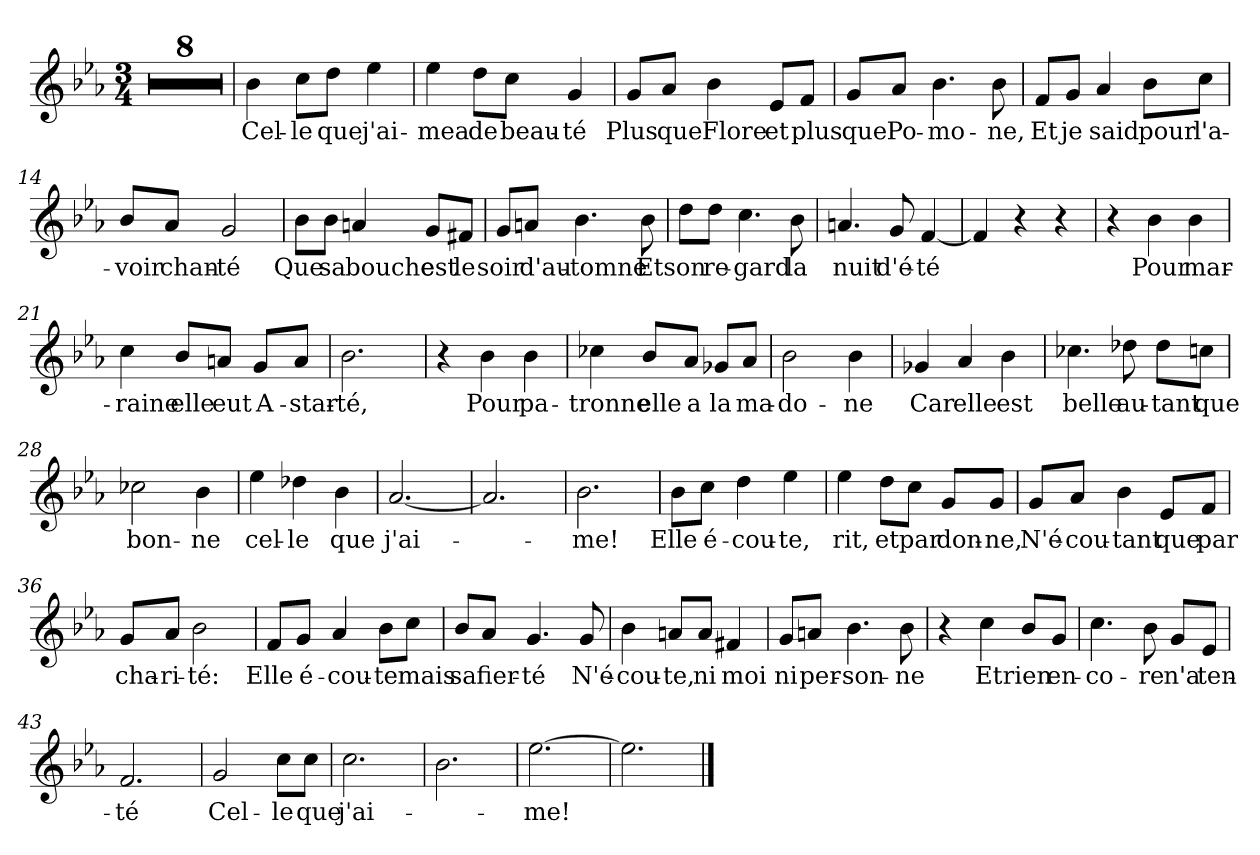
**kern	**text
*part1	*part1
*staff1	*staff1
*clefG2	*
*k[b-e-a-]	*
*M3/4	*
=1	=1
2.r	.
=2	=2
2.r	.
=3	=3
2.r	.
=4	=4
2.r	.
=5	=5
2.r	.
=6	=6
2.r	.
=7	=7
2.r	.
=8	=8
2.r	.
=9	=9
!	!LO:LY:b
4b-\	Cel-
!	!LO:LY:b
8cc\L	-le
!	!LO:LY:b
8dd\J	que
!	!LO:LY:b
4ee-\	j'ai-
=10	=10
!	!LO:LY:b
4ee-\	-mea
!	!LO:LY:b
8dd\L	de
!	!LO:LY:b
8cc\J	beau-
!	!LO:LY:b
4g/	-té
=11	=11
!	!LO:LY:b
8g/L	Plus
!	!LO:LY:b
8a-/J	que
!	!LO:LY:b
4b-\	Flore
!	!LO:LY:b
8e-/L	et
!	!LO:LY:b
8f/J	plus
!!LO:LB:g=z
=12	=12
!	!LO:LY:b
8g/L	que
!	!LO:LY:b
8a-/J	Po-
!	!LO:LY:b
4.b-\	-mo-
!	!LO:LY:b
8b-\	-ne,
=13	=13
!	!LO:LY:b
8f/L	Et
!	!LO:LY:b
8g/J	je
!	!LO:LY:b
4a-/	said
!	!LO:LY:b
8b-\L	pour
!	!LO:LY:b
8cc\J	l'a-
=14	=14
!	!LO:LY:b
8b-/L	-voir
!	!LO:LY:b
8a-/J	chan-
!	!LO:LY:b
2g/	-té
=15	=15
!	!LO:LY:b
8b-\L	Que
!	!LO:LY:b
8b-\J	sa
!	!LO:LY:b
4an/	bouche
!	!LO:LY:b
8g/L	est
!	!LO:LY:b
8f#X/J	le
=16	=16
!	!LO:LY:b
8g/L	soir
!	!LO:LY:b
8an/J	d'au-
!	!LO:LY:b
4.b-\	-tomne
!	!LO:LY:b
8b-\	Et
=17	=17
!	!LO:LY:b
8dd\L	son
!	!LO:LY:b
8dd\J	re-
!	!LO:LY:b
4.cc\	-gard
!	!LO:LY:b
8b-\	la
!!LO:LB:g=z
=18	=18
!	!LO:LY:b
4.an/	nuit
!	!LO:LY:b
8g/	d'é-
!	!LO:LY:b
[4f/	-té
=19	=19
4f/]	.
4r	.
4r	.
=20	=20
4r	.
!	!LO:LY:b
4b-\	Pour
!	!LO:LY:b
4b-\	mar-
=21	=21
!	!LO:LY:b
4cc\	-raine
!	!LO:LY:b
8b-/L	elle
!	!LO:LY:b
8an/J	eut
!	!LO:LY:b
8g/L	A-
!	!LO:LY:b
8a/J	-star-
=22	=22
!	!LO:LY:b
2.b-\	-té,
=23	=23
4r	.
!	!LO:LY:b
4b-\	Pour
!	!LO:LY:b
4b-\	pa-
=24	=24
!	!LO:LY:b
4cc-X\	-tronne
!	!LO:LY:b
8b-/L	elle
!	!LO:LY:b
8a-/J	a
!	!LO:LY:b
8g-X/L	la
!	!LO:LY:b
8a-/J	ma-
=25	=25
!	!LO:LY:b
2b-\	-do-
!	!LO:LY:b
4b-\	-ne
=26	=26
!	!LO:LY:b
4g-X/	Car
!	!LO:LY:b
4a-/	elle
!	!LO:LY:b
4b-\	est
!!LO:LB:g=z
=27	=27
!	!LO:LY:b
4.cc-X\	belle
!	!LO:LY:b
8dd-X\	au-
!	!LO:LY:b
8dd-\L	-tant
!	!LO:LY:b
8ccn\J	que
=28	=28
!	!LO:LY:b
2cc-X\	bon-
!	!LO:LY:b
4b-\	-ne
=29	=29
!	!LO:LY:b
4ee-\	cel-
!	!LO:LY:b
4dd-X\	-le
!	!LO:LY:b
4b-\	que
=30	=30
!	!LO:LY:b
[2.a-/	j'ai-
=31	=31
2.a-/]	.
=32	=32
!	!LO:LY:b
2.b-\	-me!
=33	=33
!	!LO:LY:b
8b-\L	Elle
!	!LO:LY:b
8cc\J	é-
!	!LO:LY:b
4dd\	-cou-
!	!LO:LY:b
4ee-\	-te,
=34	=34
!	!LO:LY:b
4ee-\	rit,
!	!LO:LY:b
8dd\L	et
!	!LO:LY:b
8cc\J	par
!	!LO:LY:b
8g/L	don-
!	!LO:LY:b
8g/J	-ne,
=35	=35
!	!LO:LY:b
8g/L	N'é-
!	!LO:LY:b
8a-/J	-cou-
!	!LO:LY:b
4b-\	-tant
!	!LO:LY:b
8e-/L	que
!	!LO:LY:b
8f/J	par
!!LO:LB:g=z
=36	=36
!	!LO:LY:b
8g/L	cha-
!	!LO:LY:b
8a-/J	-ri-
!	!LO:LY:b
2b-\	-té:
=37	=37
!	!LO:LY:b
8f/L	Elle
!	!LO:LY:b
8g/J	é-
!	!LO:LY:b
4a-/	-cou-
!	!LO:LY:b
8b-\L	-te
!	!LO:LY:b
8cc\J	mais
=38	=38
!	!LO:LY:b
8b-/L	sa
!	!LO:LY:b
8a-/J	fier-
!	!LO:LY:b
4.g/	-té
!	!LO:LY:b
8g/	N'é-
=39	=39
!	!LO:LY:b
4b-\	-cou-
!	!LO:LY:b
8an/L	-te,
!	!LO:LY:b
8a/J	-ni
!	!LO:LY:b
4f#X/	moi
=40	=40
!	!LO:LY:b
8g/L	ni
!	!LO:LY:b
8an/J	per-
!	!LO:LY:b
4.b-\	-son-
!	!LO:LY:b
8b-\	-ne
=41	=41
4r	.
!	!LO:LY:b
4cc\	Et
!	!LO:LY:b
8b-/L	rien
!	!LO:LY:b
8g/J	en-
=42	=42
!	!LO:LY:b
4.cc\	-co-
!	!LO:LY:b
8b-\	-re
!	!LO:LY:b
8g/L	n'a
!	!LO:LY:b
8e-/J	ten-
=43	=43
!	!LO:LY:b
2.f/	-té
!!LO:LB:g=z
=44	=44
!	!LO:LY:b
2g/	Cel-
!	!LO:LY:b
8cc\L	-le
!	!LO:LY:b
8cc\J	que
=45	=45
!	!LO:LY:b
2.cc\	j'ai-
=46	=46
2.b-\	.
=47	=47
!	!LO:LY:b
[2.ee-\	-me!
=48	=48
2.ee-\]	.
==	==
*-	*-
